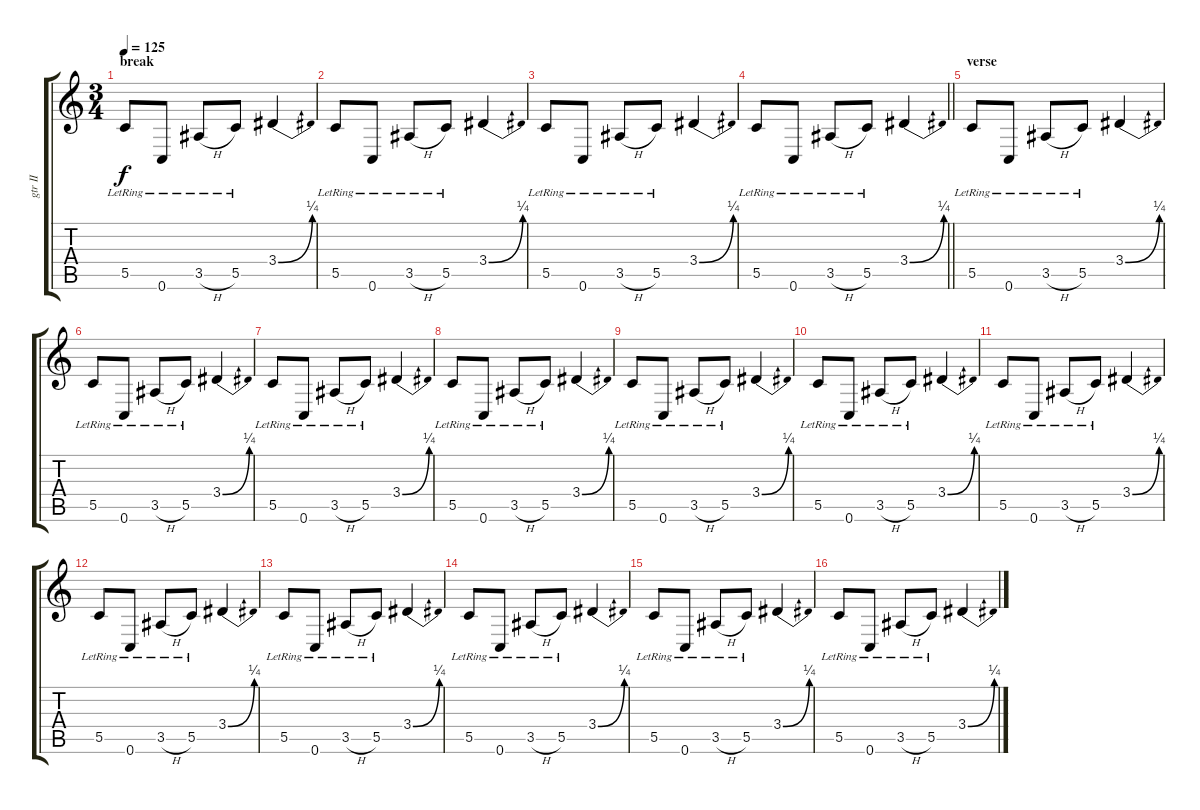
\track ("gtr II" "gtr II") {instrument electricguitarjazz}
\staff {score tabs}
\tuning (D4 A3 F3 C3 G2 C2) {hide}
\ts (3 4)
\section ("" "break")
\tempo 125
\clef g2
\ks c
5.5{lr}.8{dy f} 0.6{lr}.8 3.5{h lr}.8 5.5{lr}.8 3.4{be (bend 0 0 60 1)}.4 |
5.5{lr}.8 0.6{lr}.8 3.5{h lr}.8 5.5{lr}.8 3.4{be (bend 0 0 60 1)}.4 |
5.5{lr}.8 0.6{lr}.8 3.5{h lr}.8 5.5{lr}.8 3.4{be (bend 0 0 60 1)}.4 |
\barLineRight lightlight
5.5{lr}.8 0.6{lr}.8 3.5{h lr}.8 5.5{lr}.8 3.4{be (bend 0 0 60 1)}.4 |
\section ("" "verse")
5.5{lr}.8 0.6{lr}.8 3.5{h lr}.8 5.5{lr}.8 3.4{be (bend 0 0 60 1)}.4 |
5.5{lr}.8 0.6{lr}.8 3.5{h lr}.8 5.5{lr}.8 3.4{be (bend 0 0 60 1)}.4 |
5.5{lr}.8 0.6{lr}.8 3.5{h lr}.8 5.5{lr}.8 3.4{be (bend 0 0 60 1)}.4 |
5.5{lr}.8 0.6{lr}.8 3.5{h lr}.8 5.5{lr}.8 3.4{be (bend 0 0 60 1)}.4 |
5.5{lr}.8 0.6{lr}.8 3.5{h lr}.8 5.5{lr}.8 3.4{be (bend 0 0 60 1)}.4 |
5.5{lr}.8 0.6{lr}.8 3.5{h lr}.8 5.5{lr}.8 3.4{be (bend 0 0 60 1)}.4 |
5.5{lr}.8 0.6{lr}.8 3.5{h lr}.8 5.5{lr}.8 3.4{be (bend 0 0 60 1)}.4 |
5.5{lr}.8 0.6{lr}.8 3.5{h lr}.8 5.5{lr}.8 3.4{be (bend 0 0 60 1)}.4 |
5.5{lr}.8 0.6{lr}.8 3.5{h lr}.8 5.5{lr}.8 3.4{be (bend 0 0 60 1)}.4 |
5.5{lr}.8 0.6{lr}.8 3.5{h lr}.8 5.5{lr}.8 3.4{be (bend 0 0 60 1)}.4 |
5.5{lr}.8 0.6{lr}.8 3.5{h lr}.8 5.5{lr}.8 3.4{be (bend 0 0 60 1)}.4 |
5.5{lr}.8 0.6{lr}.8 3.5{h lr}.8 5.5{lr}.8 3.4{be (bend 0 0 60 1)}.4
